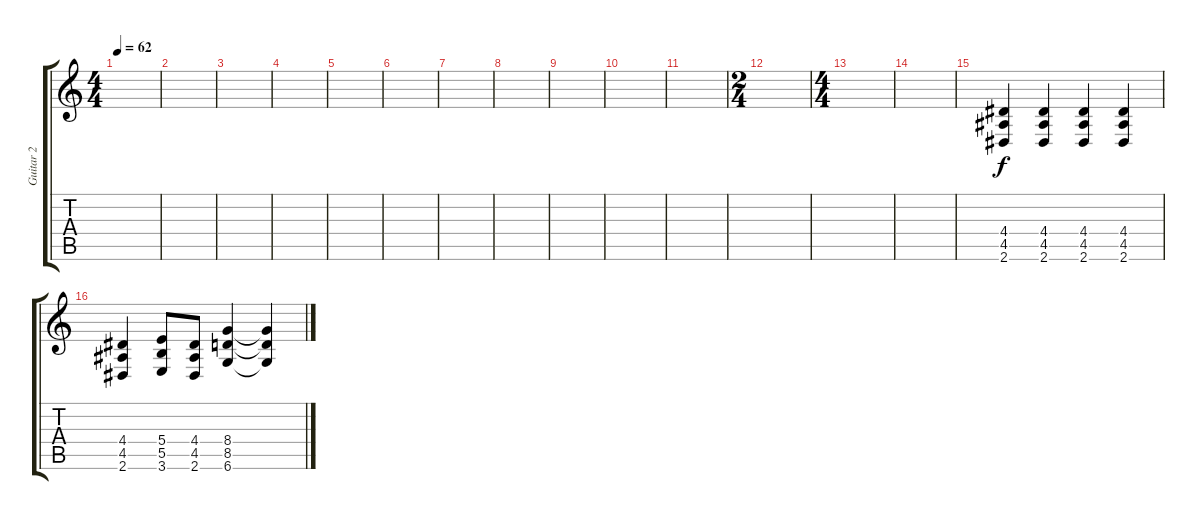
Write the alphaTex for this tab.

\track ("Guitar 2" "Guitar 2") {instrument overdrivenguitar}
\staff {score tabs}
\tuning (Db4 Ab3 E3 B2 Gb2 Db2) {hide}
\ts (4 4)
\tempo 62
\clef g2
\ks c
|
|
|
|
|
|
|
|
|
|
|
\ts (2 4)
|
\ts (4 4)
|
|
(4.4 4.5 2.6).4 (4.4 4.5 2.6).4 (4.4 4.5 2.6).4 (4.4 4.5 2.6).4 |
(4.4 4.5 2.6).4 (5.4 5.5 3.6).8 (4.4 4.5 2.6).8 (8.4 8.5 6.6).4 (8.4{t} 8.5{t} 6.6{t}).4
